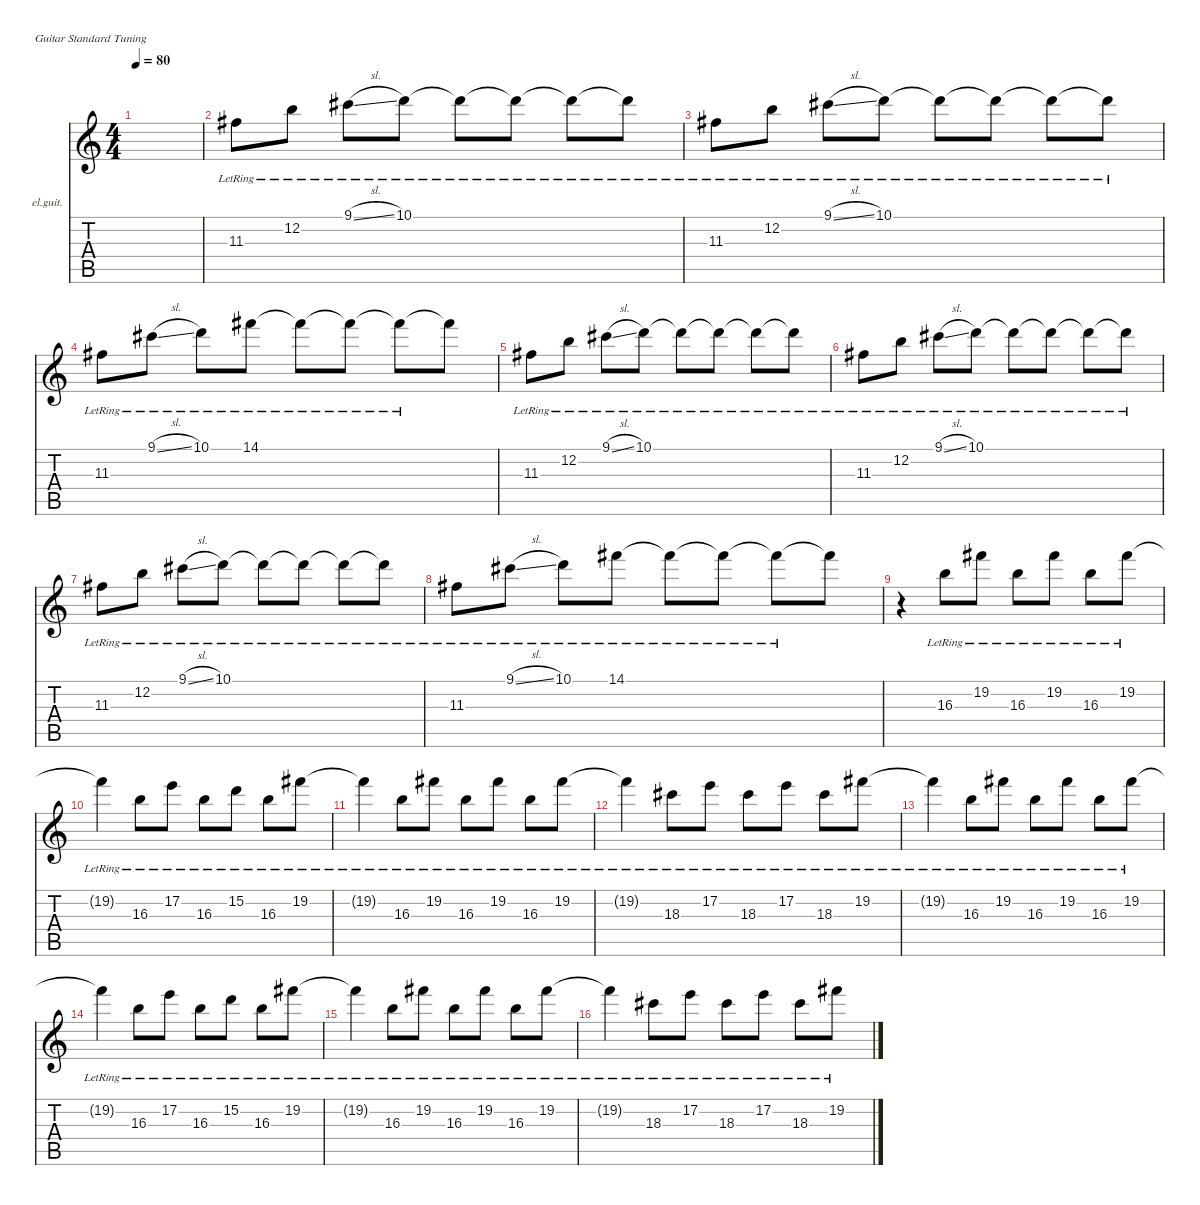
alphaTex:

\defaultSystemsLayout 4
\hideDynamics
\bracketExtendMode nobrackets
\firstSystemTrackNameOrientation horizontal
\otherSystemsTrackNameOrientation horizontal
\track ("Clean Guitar" "el.guit.") {instrument electricguitarclean}
\staff {score tabs}
\tuning (E4 B3 G3 D3 A2 E2)
\ts (4 4)
\tempo 80
\clef g2
\ks c
|
11.3{lr}.8{dy p} 12.2{lr}.8 9.1{sl lr}.8 10.1{lr}.8 10.1{lr t}.8 10.1{lr t}.8 10.1{lr t}.8 10.1{lr t}.8 |
11.3{lr}.8 12.2{lr}.8 9.1{sl lr}.8 10.1{lr}.8 10.1{lr t}.8 10.1{lr t}.8 10.1{lr t}.8 10.1{lr t}.8 |
11.3{lr}.8 9.1{sl lr}.8 10.1{lr}.8 14.1{lr}.8 14.1{lr t}.8 14.1{lr t}.8 14.1{lr t}.8 14.1{t}.8 |
11.3{lr}.8 12.2{lr}.8 9.1{sl lr}.8 10.1{lr}.8 10.1{lr t}.8 10.1{lr t}.8 10.1{lr t}.8 10.1{lr t}.8 |
11.3{lr}.8 12.2{lr}.8 9.1{sl lr}.8 10.1{lr}.8 10.1{lr t}.8 10.1{lr t}.8 10.1{lr t}.8 10.1{lr t}.8 |
11.3{lr}.8 12.2{lr}.8 9.1{sl lr}.8 10.1{lr}.8 10.1{lr t}.8 10.1{lr t}.8 10.1{lr t}.8 10.1{lr t}.8 |
11.3{lr}.8 9.1{sl lr}.8 10.1{lr}.8 14.1{lr}.8 14.1{lr t}.8 14.1{lr t}.8 14.1{lr t}.8 14.1{t}.8 |
r.4 16.3{lr}.8{dy mf} 19.2{lr}.8 16.3{lr}.8 19.2{lr}.8 16.3{lr}.8 19.2{lr}.8 |
19.2{lr t}.4 16.3{lr}.8 17.2{lr}.8 16.3{lr}.8 15.2{lr}.8 16.3{lr}.8 19.2{lr}.8 |
19.2{lr t}.4 16.3{lr}.8 19.2{lr}.8 16.3{lr}.8 19.2{lr}.8 16.3{lr}.8 19.2{lr}.8 |
19.2{lr t}.4 18.3{lr}.8 17.2{lr}.8 18.3{lr}.8 17.2{lr}.8 18.3{lr}.8 19.2{lr}.8 |
19.2{lr t}.4 16.3{lr}.8 19.2{lr}.8 16.3{lr}.8 19.2{lr}.8 16.3{lr}.8 19.2{lr}.8 |
19.2{lr t}.4 16.3{lr}.8 17.2{lr}.8 16.3{lr}.8 15.2{lr}.8 16.3{lr}.8 19.2{lr}.8 |
19.2{lr t}.4 16.3{lr}.8 19.2{lr}.8 16.3{lr}.8 19.2{lr}.8 16.3{lr}.8 19.2{lr}.8 |
19.2{lr t}.4 18.3{lr}.8 17.2{lr}.8 18.3{lr}.8 17.2{lr}.8 18.3{lr}.8 19.2{lr}.8
